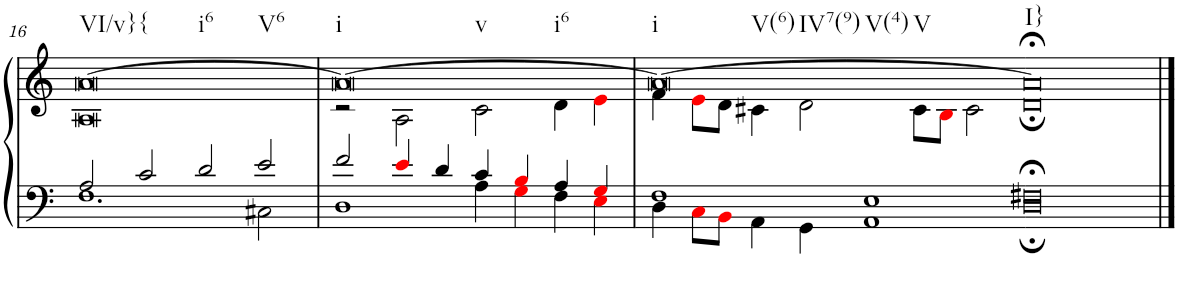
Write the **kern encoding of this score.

**kern	**kern
*part1	*part1
*staff2	*staff1
*I"Organ	*
*I'Org.	*
!!LO:PB:g=z
*clefF4	*clefG2
*k[]	*k[]
*M4/2	*M4/2
=16	=16
*^	*^
!	!	!LO:TX:b:t=VI/v}{	!
!	!	!LO:TX:b:t=i6	!
!	!	!LO:TX:b:t=V6	!
2A/	1.F	[0a	0A
2c/	.	.	.
2d/	.	.	.
2e/	2C#X\	.	.
=17	=17	=17	=17
!	!	!LO:TX:b:t=i	!
!	!	!LO:TX:b:t=v	!
!	!	!LO:TX:b:t=i6	!
2f/	1D	0a_	2r
4ei/	.	.	2A\
4d/	.	.	.
4c/	4A\	.	2c\
4Bi/	4Gi\	.	.
4A/	4F\	.	4d\
4Gi/	4Ei\	.	4ei\
=18	=18	=18	=18
!	!	!LO:TX:b:t=i	!
!	!	!LO:TX:b:t=V(6)	!
!	!	!LO:TX:b:t=IV7(9)	!
!	!	!LO:TX:b:t=V(4)	!
!	!	!LO:TX:b:t=V	!
1F	4D\	0a_	4f\
.	8Ci\L	.	8ei\L
.	8BBi\J	.	8d\J
.	4AA\	.	4c#X\
.	4GG\	.	2d\
1E	1AA	.	.
.	.	.	8c#\L
.	.	.	8Bi\J
.	.	.	2c#\
=19-	=19-	=19-	=19-
!	!	!LO:TX:b:t=I}	!
0F#X;<	0D;	0a;<]	0d;
*v	*v	*	*
*	*v	*v
==	==
*-	*-
